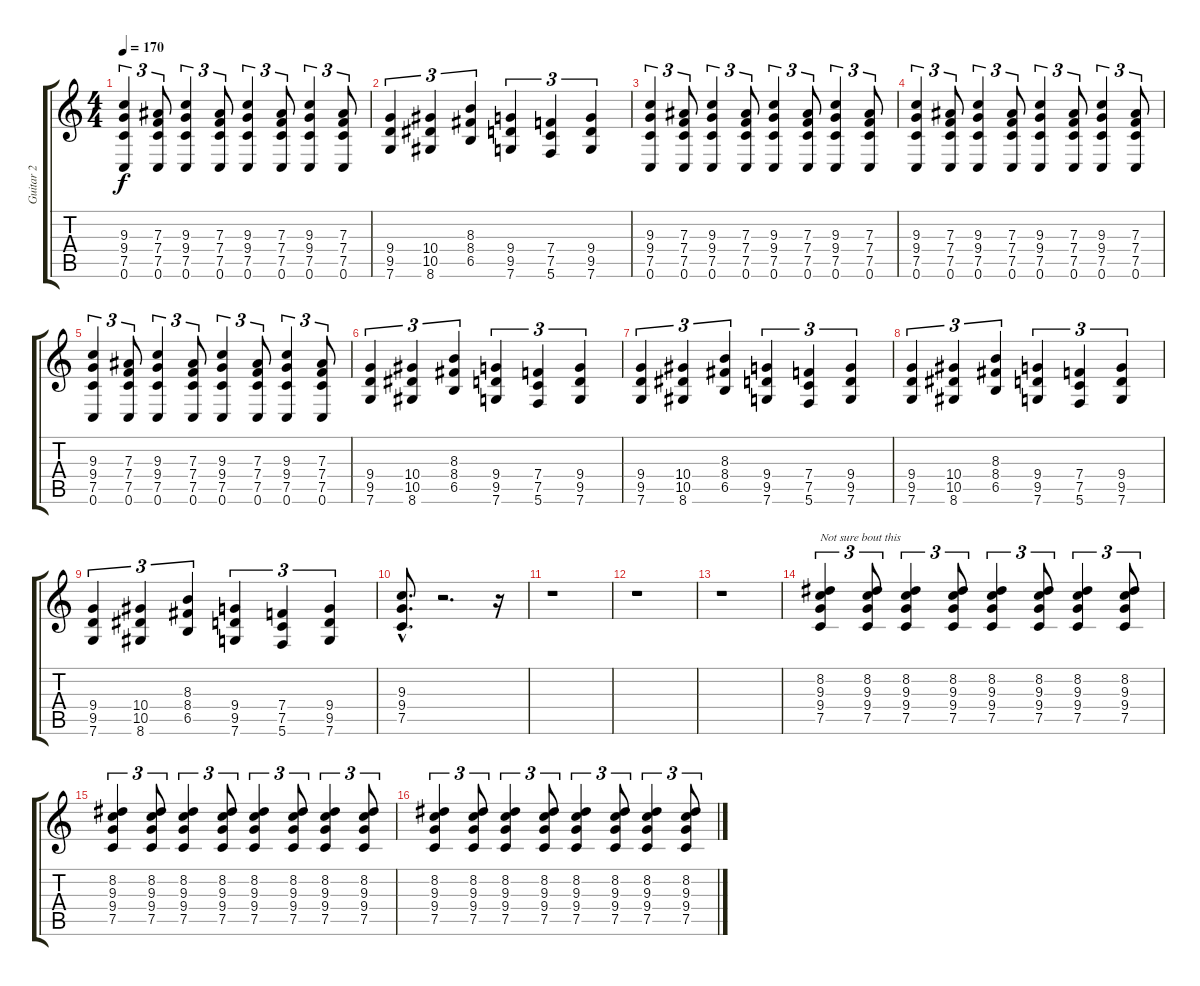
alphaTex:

\track ("Guitar 2" "Guitar 2") {instrument distortionguitar}
\staff {score tabs}
\tuning (C4 G3 Eb3 Bb2 F2 C2) {hide}
\ts (4 4)
\tempo 170
\clef g2
\ks c
(9.3 9.4 7.5 0.6).4{tu (3 2) dy f} (7.3 7.4 7.5 0.6).8{tu (3 2)} (9.3 9.4 7.5 0.6).4{tu (3 2)} (7.3 7.4 7.5 0.6).8{tu (3 2)} (9.3 9.4 7.5 0.6).4{tu (3 2)} (7.3 7.4 7.5 0.6).8{tu (3 2)} (9.3 9.4 7.5 0.6).4{tu (3 2)} (7.3 7.4 7.5 0.6).8{tu (3 2)} |
(9.4 9.5 7.6).4{tu (3 2)} (10.4 10.5 8.6).4{tu (3 2)} (8.3 8.4 6.5).4{tu (3 2)} (9.4 9.5 7.6).4{tu (3 2)} (7.4 7.5 5.6).4{tu (3 2)} (9.4 9.5 7.6).4{tu (3 2)} |
(9.3 9.4 7.5 0.6).4{tu (3 2)} (7.3 7.4 7.5 0.6).8{tu (3 2)} (9.3 9.4 7.5 0.6).4{tu (3 2)} (7.3 7.4 7.5 0.6).8{tu (3 2)} (9.3 9.4 7.5 0.6).4{tu (3 2)} (7.3 7.4 7.5 0.6).8{tu (3 2)} (9.3 9.4 7.5 0.6).4{tu (3 2)} (7.3 7.4 7.5 0.6).8{tu (3 2)} |
(9.3 9.4 7.5 0.6).4{tu (3 2)} (7.3 7.4 7.5 0.6).8{tu (3 2)} (9.3 9.4 7.5 0.6).4{tu (3 2)} (7.3 7.4 7.5 0.6).8{tu (3 2)} (9.3 9.4 7.5 0.6).4{tu (3 2)} (7.3 7.4 7.5 0.6).8{tu (3 2)} (9.3 9.4 7.5 0.6).4{tu (3 2)} (7.3 7.4 7.5 0.6).8{tu (3 2)} |
(9.3 9.4 7.5 0.6).4{tu (3 2)} (7.3 7.4 7.5 0.6).8{tu (3 2)} (9.3 9.4 7.5 0.6).4{tu (3 2)} (7.3 7.4 7.5 0.6).8{tu (3 2)} (9.3 9.4 7.5 0.6).4{tu (3 2)} (7.3 7.4 7.5 0.6).8{tu (3 2)} (9.3 9.4 7.5 0.6).4{tu (3 2)} (7.3 7.4 7.5 0.6).8{tu (3 2)} |
(9.4 9.5 7.6).4{tu (3 2)} (10.4 10.5 8.6).4{tu (3 2)} (8.3 8.4 6.5).4{tu (3 2)} (9.4 9.5 7.6).4{tu (3 2)} (7.4 7.5 5.6).4{tu (3 2)} (9.4 9.5 7.6).4{tu (3 2)} |
(9.4 9.5 7.6).4{tu (3 2)} (10.4 10.5 8.6).4{tu (3 2)} (8.3 8.4 6.5).4{tu (3 2)} (9.4 9.5 7.6).4{tu (3 2)} (7.4 7.5 5.6).4{tu (3 2)} (9.4 9.5 7.6).4{tu (3 2)} |
(9.4 9.5 7.6).4{tu (3 2)} (10.4 10.5 8.6).4{tu (3 2)} (8.3 8.4 6.5).4{tu (3 2)} (9.4 9.5 7.6).4{tu (3 2)} (7.4 7.5 5.6).4{tu (3 2)} (9.4 9.5 7.6).4{tu (3 2)} |
(9.4 9.5 7.6).4{tu (3 2)} (10.4 10.5 8.6).4{tu (3 2)} (8.3 8.4 6.5).4{tu (3 2)} (9.4 9.5 7.6).4{tu (3 2)} (7.4 7.5 5.6).4{tu (3 2)} (9.4 9.5 7.6).4{tu (3 2)} |
(9.3{hac} 9.4{hac} 7.5{hac}).8{d} r.2{d} r.16 |
r.1 |
r.1 |
r.1 |
(8.2 9.3 9.4 7.5).4{tu (3 2) txt "Not sure bout this" volume 10 balance 8 instrument trumpet} (8.2 9.3 9.4 7.5).8{tu (3 2)} (8.2 9.3 9.4 7.5).4{tu (3 2)} (8.2 9.3 9.4 7.5).8{tu (3 2)} (8.2 9.3 9.4 7.5).4{tu (3 2)} (8.2 9.3 9.4 7.5).8{tu (3 2)} (8.2 9.3 9.4 7.5).4{tu (3 2)} (8.2 9.3 9.4 7.5).8{tu (3 2)} |
(8.2 9.3 9.4 7.5).4{tu (3 2) instrument trumpet} (8.2 9.3 9.4 7.5).8{tu (3 2)} (8.2 9.3 9.4 7.5).4{tu (3 2)} (8.2 9.3 9.4 7.5).8{tu (3 2)} (8.2 9.3 9.4 7.5).4{tu (3 2)} (8.2 9.3 9.4 7.5).8{tu (3 2)} (8.2 9.3 9.4 7.5).4{tu (3 2)} (8.2 9.3 9.4 7.5).8{tu (3 2)} |
(8.2 9.3 9.4 7.5).4{tu (3 2) instrument trumpet} (8.2 9.3 9.4 7.5).8{tu (3 2)} (8.2 9.3 9.4 7.5).4{tu (3 2)} (8.2 9.3 9.4 7.5).8{tu (3 2)} (8.2 9.3 9.4 7.5).4{tu (3 2)} (8.2 9.3 9.4 7.5).8{tu (3 2)} (8.2 9.3 9.4 7.5).4{tu (3 2)} (8.2 9.3 9.4 7.5).8{tu (3 2)}
